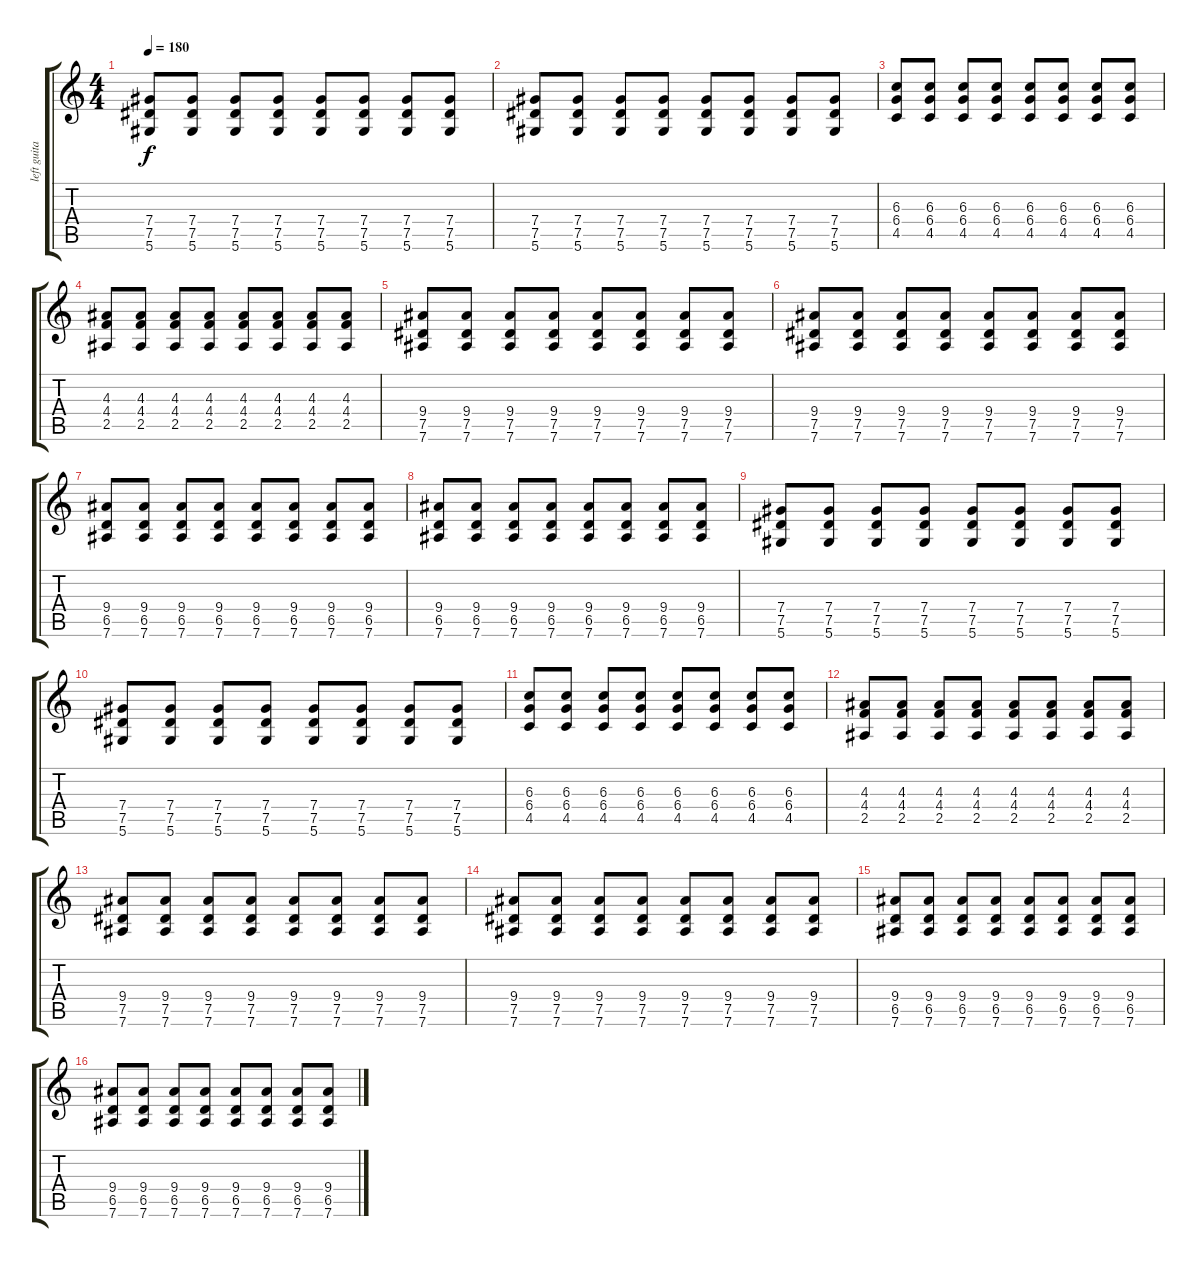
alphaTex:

\track ("left guitar" "left guita") {instrument overdrivenguitar}
\staff {score tabs}
\tuning (Eb4 Bb3 Gb3 Db3 Ab2 Eb2) {hide}
\ts (4 4)
\tempo 180
\clef g2
\ks c
(7.4 7.5 5.6).8{dy f} (7.4 7.5 5.6).8 (7.4 7.5 5.6).8 (7.4 7.5 5.6).8 (7.4 7.5 5.6).8 (7.4 7.5 5.6).8 (7.4 7.5 5.6).8 (7.4 7.5 5.6).8 |
(7.4 7.5 5.6).8 (7.4 7.5 5.6).8 (7.4 7.5 5.6).8 (7.4 7.5 5.6).8 (7.4 7.5 5.6).8 (7.4 7.5 5.6).8 (7.4 7.5 5.6).8 (7.4 7.5 5.6).8 |
(6.3 6.4 4.5).8 (6.3 6.4 4.5).8 (6.3 6.4 4.5).8 (6.3 6.4 4.5).8 (6.3 6.4 4.5).8 (6.3 6.4 4.5).8 (6.3 6.4 4.5).8 (6.3 6.4 4.5).8 |
(4.3 4.4 2.5).8 (4.3 4.4 2.5).8 (4.3 4.4 2.5).8 (4.3 4.4 2.5).8 (4.3 4.4 2.5).8 (4.3 4.4 2.5).8 (4.3 4.4 2.5).8 (4.3 4.4 2.5).8 |
(9.4 7.5 7.6).8 (9.4 7.5 7.6).8 (9.4 7.5 7.6).8 (9.4 7.5 7.6).8 (9.4 7.5 7.6).8 (9.4 7.5 7.6).8 (9.4 7.5 7.6).8 (9.4 7.5 7.6).8 |
(9.4 7.5 7.6).8 (9.4 7.5 7.6).8 (9.4 7.5 7.6).8 (9.4 7.5 7.6).8 (9.4 7.5 7.6).8 (9.4 7.5 7.6).8 (9.4 7.5 7.6).8 (9.4 7.5 7.6).8 |
(9.4 6.5 7.6).8 (9.4 6.5 7.6).8 (9.4 6.5 7.6).8 (9.4 6.5 7.6).8 (9.4 6.5 7.6).8 (9.4 6.5 7.6).8 (9.4 6.5 7.6).8 (9.4 6.5 7.6).8 |
(9.4 6.5 7.6).8 (9.4 6.5 7.6).8 (9.4 6.5 7.6).8 (9.4 6.5 7.6).8 (9.4 6.5 7.6).8 (9.4 6.5 7.6).8 (9.4 6.5 7.6).8 (9.4 6.5 7.6).8 |
(7.4 7.5 5.6).8 (7.4 7.5 5.6).8 (7.4 7.5 5.6).8 (7.4 7.5 5.6).8 (7.4 7.5 5.6).8 (7.4 7.5 5.6).8 (7.4 7.5 5.6).8 (7.4 7.5 5.6).8 |
(7.4 7.5 5.6).8 (7.4 7.5 5.6).8 (7.4 7.5 5.6).8 (7.4 7.5 5.6).8 (7.4 7.5 5.6).8 (7.4 7.5 5.6).8 (7.4 7.5 5.6).8 (7.4 7.5 5.6).8 |
(6.3 6.4 4.5).8 (6.3 6.4 4.5).8 (6.3 6.4 4.5).8 (6.3 6.4 4.5).8 (6.3 6.4 4.5).8 (6.3 6.4 4.5).8 (6.3 6.4 4.5).8 (6.3 6.4 4.5).8 |
(4.3 4.4 2.5).8 (4.3 4.4 2.5).8 (4.3 4.4 2.5).8 (4.3 4.4 2.5).8 (4.3 4.4 2.5).8 (4.3 4.4 2.5).8 (4.3 4.4 2.5).8 (4.3 4.4 2.5).8 |
(9.4 7.5 7.6).8 (9.4 7.5 7.6).8 (9.4 7.5 7.6).8 (9.4 7.5 7.6).8 (9.4 7.5 7.6).8 (9.4 7.5 7.6).8 (9.4 7.5 7.6).8 (9.4 7.5 7.6).8 |
(9.4 7.5 7.6).8 (9.4 7.5 7.6).8 (9.4 7.5 7.6).8 (9.4 7.5 7.6).8 (9.4 7.5 7.6).8 (9.4 7.5 7.6).8 (9.4 7.5 7.6).8 (9.4 7.5 7.6).8 |
(9.4 6.5 7.6).8 (9.4 6.5 7.6).8 (9.4 6.5 7.6).8 (9.4 6.5 7.6).8 (9.4 6.5 7.6).8 (9.4 6.5 7.6).8 (9.4 6.5 7.6).8 (9.4 6.5 7.6).8 |
(9.4 6.5 7.6).8 (9.4 6.5 7.6).8 (9.4 6.5 7.6).8 (9.4 6.5 7.6).8 (9.4 6.5 7.6).8 (9.4 6.5 7.6).8 (9.4 6.5 7.6).8 (9.4 6.5 7.6).8
